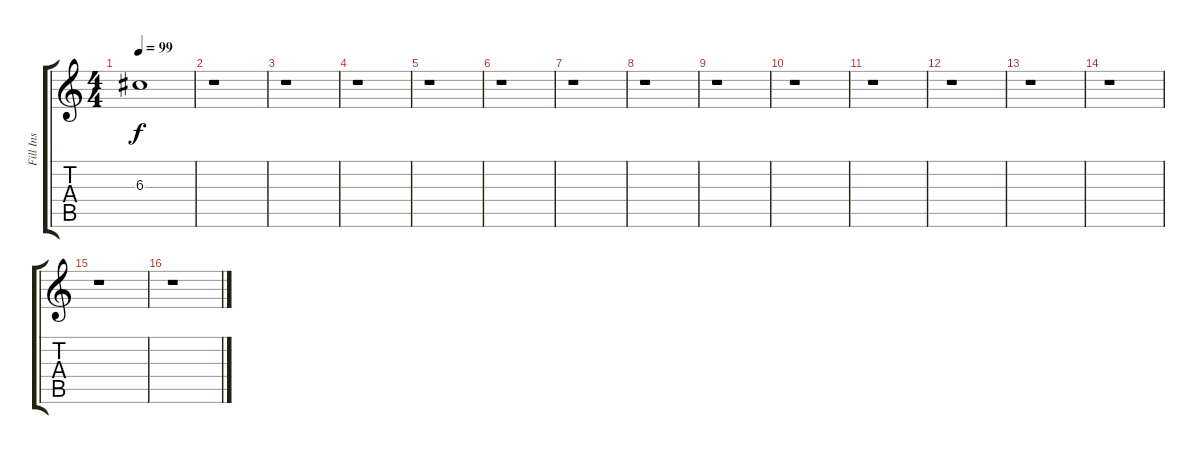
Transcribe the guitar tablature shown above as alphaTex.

\track ("Fill Ins" "Fill Ins") {instrument electricguitarjazz}
\staff {score tabs}
\tuning (E4 B3 G3 D3 A2 E2) {hide}
\ts (4 4)
\tempo 99
\clef g2
\ks c
6.3.1{dy f} |
r.1 |
r.1 |
r.1 |
r.1 |
r.1 |
r.1 |
r.1 |
r.1 |
r.1 |
r.1 |
r.1 |
r.1 |
r.1 |
r.1 |
r.1
